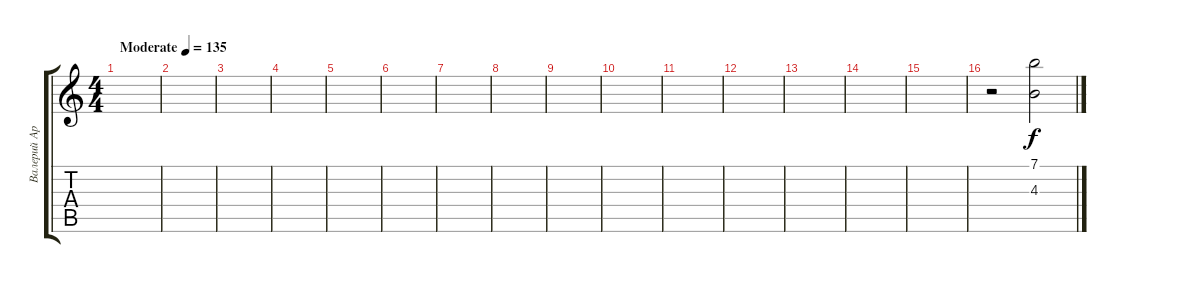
\track ("Валерий Аркадин (гитара)" "Валерий Ар") {instrument electricguitarclean}
\staff {score tabs}
\tuning (E4 B3 G3 D3 A2 E2) {hide}
\ts (4 4)
\tempo (135 "Moderate")
\clef g2
\ks c
|
|
|
|
|
|
|
|
|
|
|
|
|
|
|
r.2 (7.1{ss} 4.3{ss}).2
